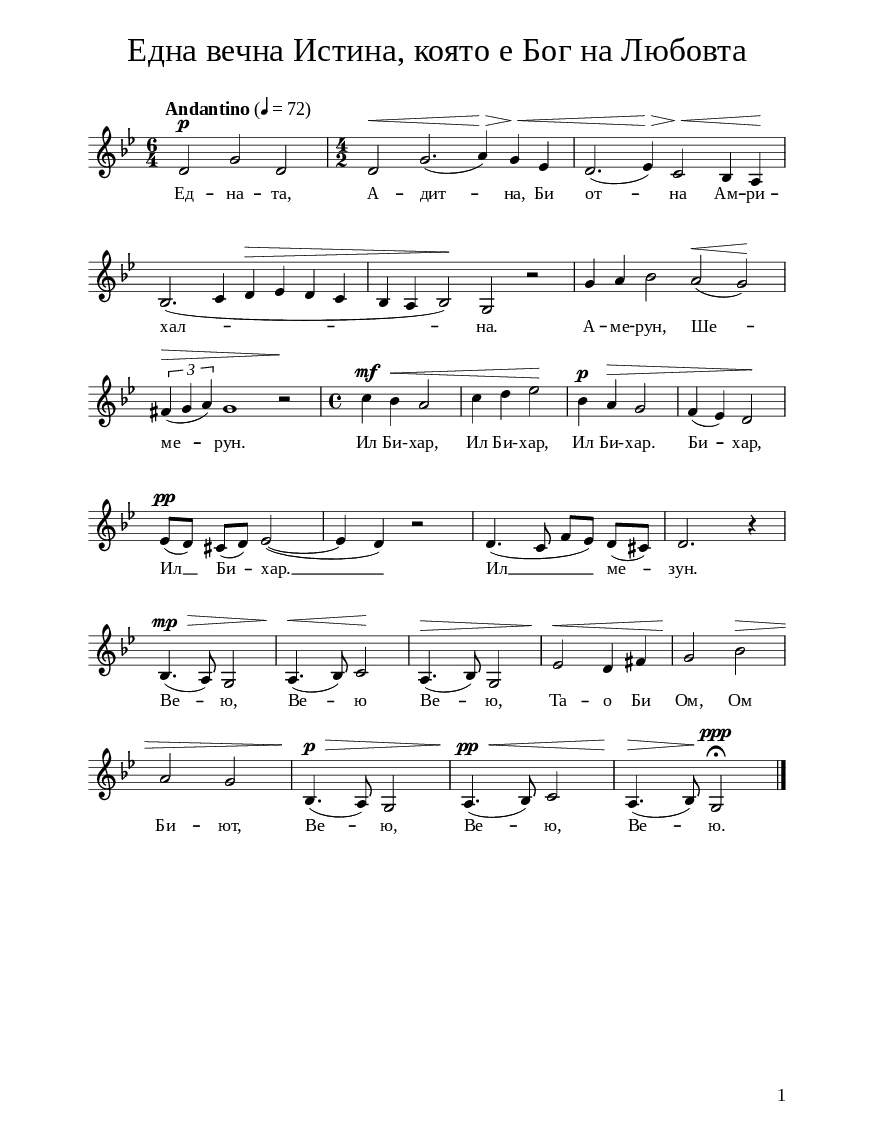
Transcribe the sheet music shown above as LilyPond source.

\version "2.24.2"

% include paper part and global functions
\include "include/globals.ily"

\bookpart {
  \label #'ref201
  \tocItem \markup "Една вечна Истина, която е Бог на Любовта"
  \include "include/bookpart-paper.ily"
  \score {
    \include "include/score-layout.ily"

    \new Voice \relative c' {
      \clef treble
      \key g \minor
      \time 6/4
      \tempoFunc "Andantino" 4 "72"
      \autoBeamOff
      d2^\p  g2  d2 | % 2
      \time 4/2  | % 2
      d2^\<  g2. (  a4 ) \! \>  g4 \!
      \<  es4 | % 3
      d2. (  es4 ) \! \>  c2 \! \<
      bes4  a4\!  \break | % 4
      bes2. (\!  c4  d4^\>  es4
      d4  c4 | % 5
      bes4  a4  bes2 ) \!  g2 r2 | % 6
      g'4  a4  bes2  a2 (^\<  g2\!
      ) \break | % 7
      \times 2/3  {
        fis4 ( \!^\>  g4  a4 )
      }
      g1 r2 \! | % 8
      \time 4/4  | % 8
      c4^\mf  bes4^\<  a2 | % 9
      c4  d4  es2 \! |
      bes4 ^\p  a4^\>  g2 | % 11
      f4 (  es4 )  d2 \! \break | % 12
      es8 ( [ ^\pp  d8 ) ]  cis8 ( [  d8) ]  es2 ( ~ | % 13
      es4  d4 ) r2 | % 14
      d4. (  c8  f8 [  es8 ) ]  d8
      ( [  cis8 ) ] | % 15
      d2. r4 \break | % 16
      bes4. ( ^\mp^\>  a8 )  g2 | % 17
      a4. ( \! \<  bes8 )  c2 \! | % 18
      a4. ( ^\>  bes8 )  g2 | % 19
      es'2 \! ^\<  d4  fis4 |
      g2 \!  bes2 ^\> \break | % 21
      a2  g2 | % 22
      bes,4. ( \! \p \>  a8 )  g2 | % 23
      a4. ( \! \pp \<  bes8 )  c2 | % 24
      a4. ( \! \>  bes8 ) \!  g2 ^\fermata ^\ppp
      \bar "|."
    }
    \addlyrics {
      Ед -- на -- та, А -- дит -- на,
      Би от -- на Ам -- ри -- хал --
      на. А -- ме -- рун, Ше -- ме --  рун.
      Ил "Би-" -- хар, Ил "Би-" -- хар, Ил "Би-"
      -- хар. Би -- хар, Ил __  Би --
      хар. __  Ил __    ме  --
      зун. Ве -- ю, Ве -- ю Ве -- ю, Та -- о Би Ом, Ом Би --
      ют, Ве -- ю, Ве -- ю, Ве --
      ю.}

      \header {
        title = \titleFunc "Една вечна Истина, която е Бог на Любовта" "Edna večna Istina, kojato e Bog na Ljubovta"
      }

      \midi{}

    } % score


  } % bookpart

  % Più mosso
  %
